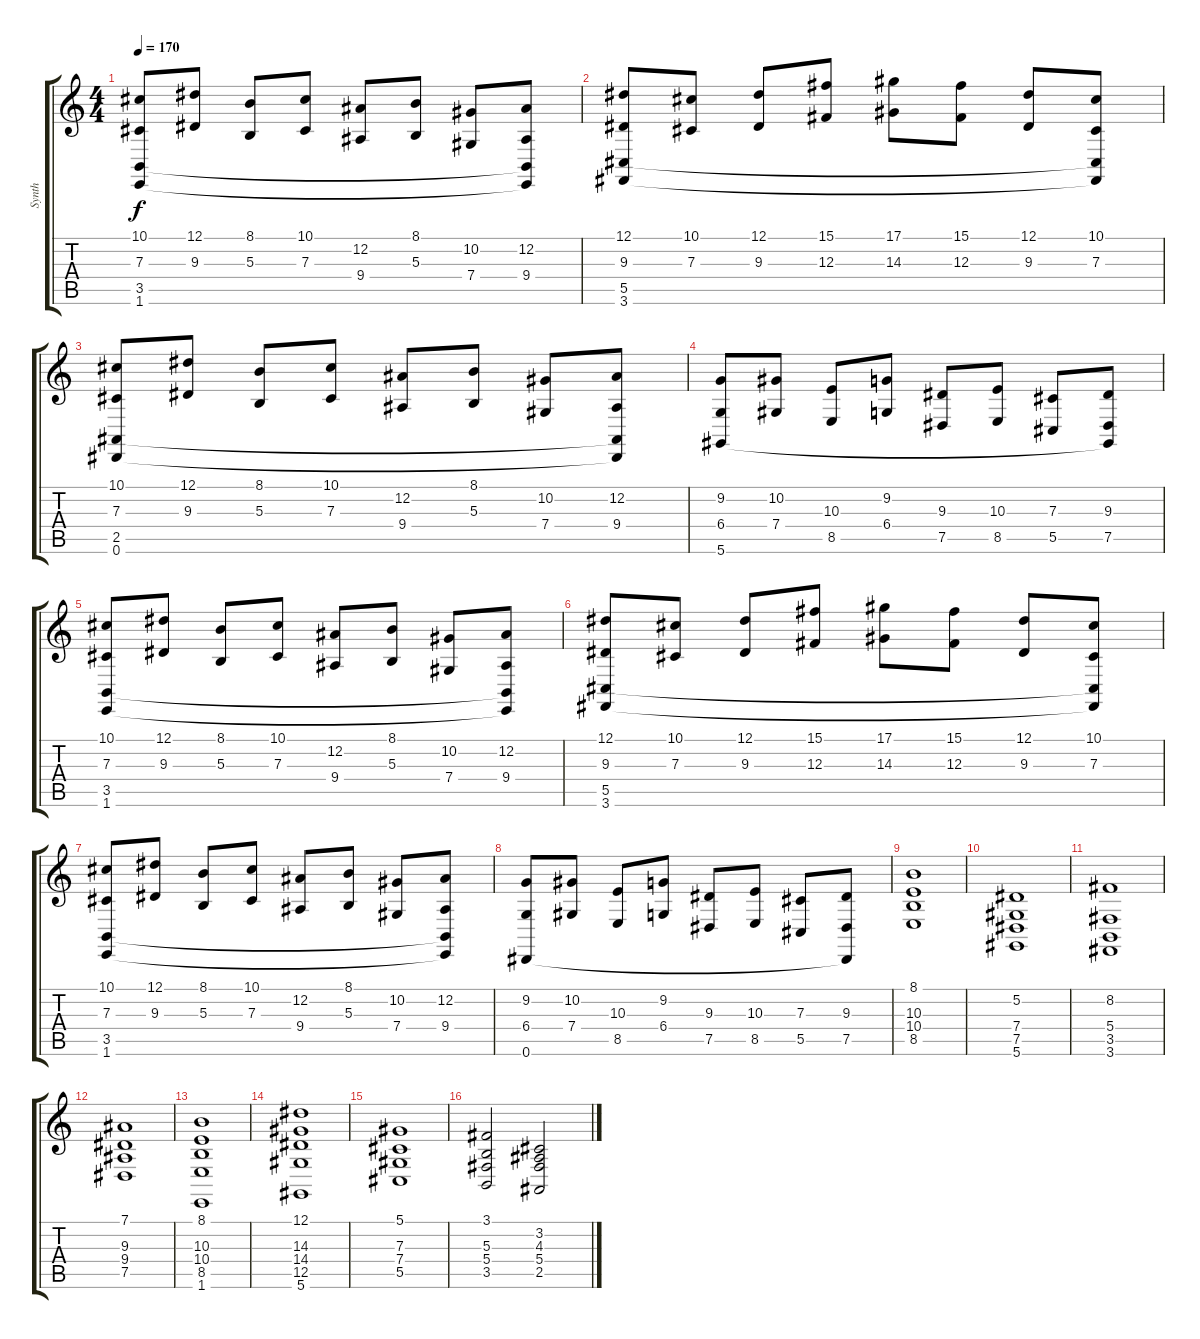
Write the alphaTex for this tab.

\track ("Synth" "Synth") {instrument stringensemble1}
\staff {score tabs}
\tuning (Eb4 Bb3 Gb3 Db3 Ab2 Eb2) {hide}
\ts (4 4)
\tempo 170
\clef g2
\ks c
(10.1 7.3 3.5 1.6).8{dy f} (12.1 9.3).8 (8.1 5.3).8 (10.1 7.3).8 (12.2 9.4).8 (8.1 5.3).8 (10.2 7.4).8 (12.2 9.4 3.5{t} 1.6{t}).8 |
(12.1 9.3 5.5 3.6).8 (10.1 7.3).8 (12.1 9.3).8 (15.1 12.3).8 (17.1 14.3).8 (15.1 12.3).8 (12.1 9.3).8 (10.1 7.3 5.5{t} 3.6{t}).8 |
(10.1 7.3 2.5 0.6).8 (12.1 9.3).8 (8.1 5.3).8 (10.1 7.3).8 (12.2 9.4).8 (8.1 5.3).8 (10.2 7.4).8 (12.2 9.4 2.5{t} 0.6{t}).8 |
(9.2 6.4 5.6).8 (10.2 7.4).8 (10.3 8.5).8 (9.2 6.4).8 (9.3 7.5).8 (10.3 8.5).8 (7.3 5.5).8 (9.3 7.5 5.6{t}).8 |
(10.1 7.3 3.5 1.6).8 (12.1 9.3).8 (8.1 5.3).8 (10.1 7.3).8 (12.2 9.4).8 (8.1 5.3).8 (10.2 7.4).8 (12.2 9.4 3.5{t} 1.6{t}).8 |
(12.1 9.3 5.5 3.6).8 (10.1 7.3).8 (12.1 9.3).8 (15.1 12.3).8 (17.1 14.3).8 (15.1 12.3).8 (12.1 9.3).8 (10.1 7.3 5.5{t} 3.6{t}).8 |
(10.1 7.3 3.5 1.6).8 (12.1 9.3).8 (8.1 5.3).8 (10.1 7.3).8 (12.2 9.4).8 (8.1 5.3).8 (10.2 7.4).8 (12.2 9.4 3.5{t} 1.6{t}).8 |
(9.2 6.4 0.6).8 (10.2 7.4).8 (10.3 8.5).8 (9.2 6.4).8 (9.3 7.5).8 (10.3 8.5).8 (7.3 5.5).8 (9.3 7.5 0.6{t}).8 |
(8.1 10.3 10.4 8.5).1 |
(5.2 7.4 7.5 5.6).1 |
(8.2 5.4 3.5 3.6).1 |
(7.1 9.3 9.4 7.5).1 |
(8.1 10.3 10.4 8.5 1.6).1 |
(12.1 14.3 14.4 12.5 5.6).1 |
(5.1 7.3 7.4 5.5).1 |
(3.1 5.3 5.4 3.5).2 (3.2 4.3 5.4 2.5).2
